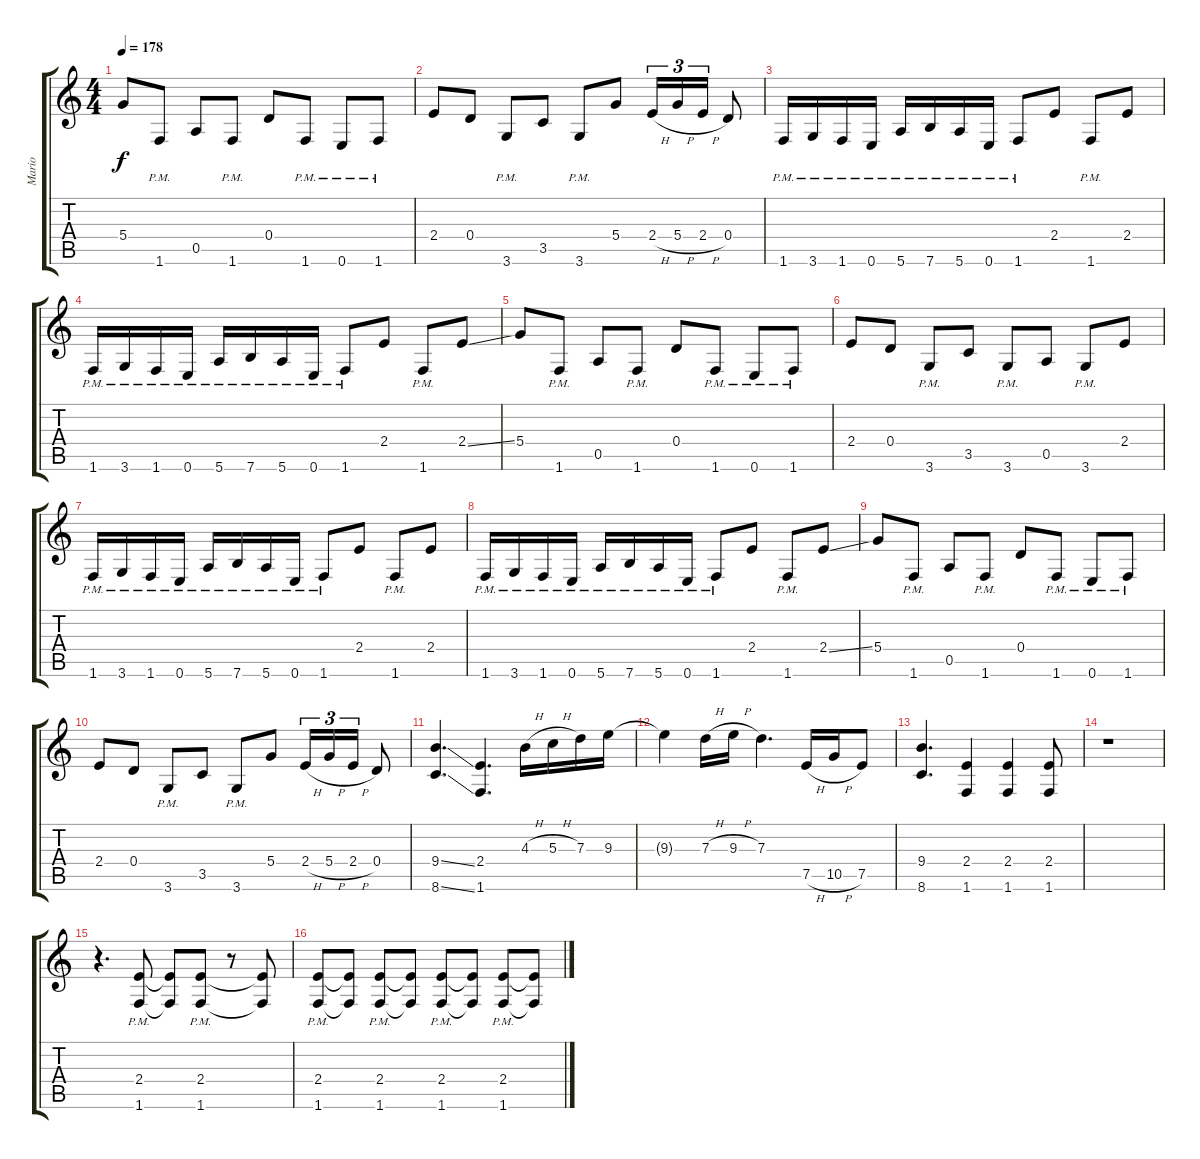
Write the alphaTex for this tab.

\track ("Mario" "Mario") {instrument overdrivenguitar}
\staff {score tabs}
\tuning (E4 B3 G3 D3 A2 E2) {hide}
\ts (4 4)
\tempo 178
\clef g2
\ks c
5.4.8{dy f} 1.6{pm}.8 0.5.8 1.6{pm}.8 0.4.8 1.6{pm}.8 0.6{pm}.8 1.6{pm}.8 |
2.4.8 0.4.8 3.6{pm}.8 3.5.8 3.6{pm}.8 5.4.8 2.4{h}.16{tu (3 2)} 5.4{h}.16{tu (3 2)} 2.4{h}.16{tu (3 2)} 0.4.8 |
1.6{pm}.16 3.6{pm}.16 1.6{pm}.16 0.6{pm}.16 5.6{pm}.16 7.6{pm}.16 5.6{pm}.16 0.6{pm}.16 1.6{pm}.8 2.4.8 1.6{pm}.8 2.4.8 |
1.6{pm}.16 3.6{pm}.16 1.6{pm}.16 0.6{pm}.16 5.6{pm}.16 7.6{pm}.16 5.6{pm}.16 0.6{pm}.16 1.6{pm}.8 2.4.8 1.6{pm}.8 2.4{ss}.8 |
5.4.8 1.6{pm}.8 0.5.8 1.6{pm}.8 0.4.8 1.6{pm}.8 0.6{pm}.8 1.6{pm}.8 |
2.4.8 0.4.8 3.6{pm}.8 3.5.8 3.6{pm}.8 0.5.8 3.6{pm}.8 2.4.8 |
1.6{pm}.16 3.6{pm}.16 1.6{pm}.16 0.6{pm}.16 5.6{pm}.16 7.6{pm}.16 5.6{pm}.16 0.6{pm}.16 1.6{pm}.8 2.4.8 1.6{pm}.8 2.4.8 |
1.6{pm}.16 3.6{pm}.16 1.6{pm}.16 0.6{pm}.16 5.6{pm}.16 7.6{pm}.16 5.6{pm}.16 0.6{pm}.16 1.6{pm}.8 2.4.8 1.6{pm}.8 2.4{ss}.8 |
5.4.8 1.6{pm}.8 0.5.8 1.6{pm}.8 0.4.8 1.6{pm}.8 0.6{pm}.8 1.6{pm}.8 |
2.4.8 0.4.8 3.6{pm}.8 3.5.8 3.6{pm}.8 5.4.8 2.4{h}.16{tu (3 2)} 5.4{h}.16{tu (3 2)} 2.4{h}.16{tu (3 2)} 0.4.8 |
(9.4{ss} 8.6{ss}).4{d} (2.4 1.6).4{d} 4.3{h}.16 5.3{h}.16 7.3.16 9.3.16 |
9.3{t}.4 7.3{h}.16 9.3{h}.16 7.3.4{d} 7.5{h}.16 10.5{h}.16 7.5.8 |
(9.4 8.6).4{d} (2.4 1.6).4 (2.4 1.6).4 (2.4 1.6).8 |
r.1 |
r.4{d} (2.4{pm} 1.6{pm}).8 (2.4{t} 1.6{t}).8 (2.4{pm} 1.6{pm}).8 r.8 (2.4{t} 1.6{t}).8 |
(2.4{pm} 1.6{pm}).8 (2.4{t} 1.6{t}).8 (2.4{pm} 1.6{pm}).8 (2.4{t} 1.6{t}).8 (2.4{pm} 1.6{pm}).8 (2.4{t} 1.6{t}).8 (2.4{pm} 1.6{pm}).8 (2.4{t} 1.6{t}).8
